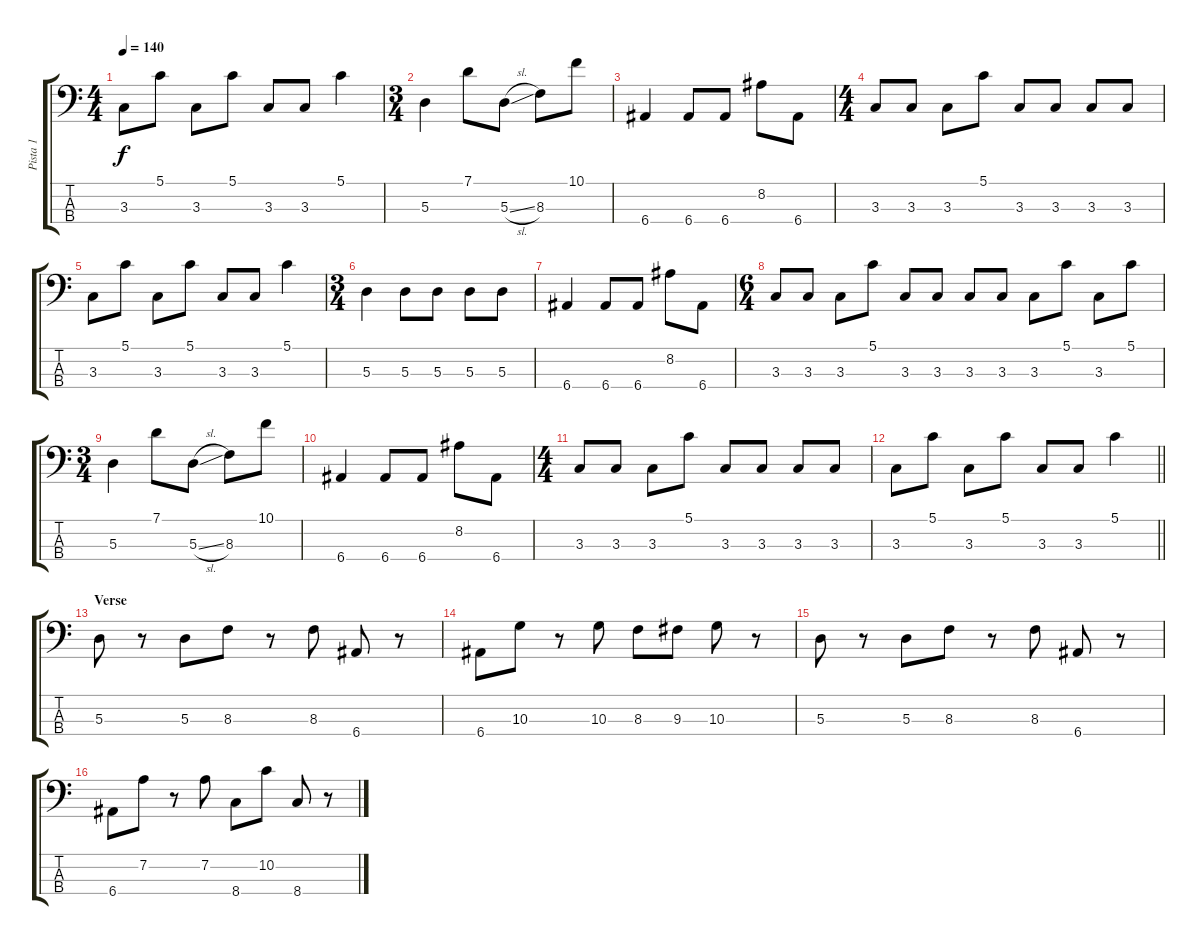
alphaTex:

\track ("Pista 1" "Pista 1") {instrument electricbassfinger}
\staff {score tabs}
\tuning (G2 D2 A1 E1) {hide}
\ts (4 4)
\tempo 140
\clef f4
\ks c
3.3.8{dy f} 5.1.8 3.3.8 5.1.8 3.3.8 3.3.8 5.1.4 |
\ts (3 4)
5.3.4 7.1.8 5.3{sl}.8 8.3.8 10.1.8 |
6.4.4 6.4.8 6.4.8 8.2.8 6.4.8 |
\ts (4 4)
3.3.8 3.3.8 3.3.8 5.1.8 3.3.8 3.3.8 3.3.8 3.3.8 |
3.3.8 5.1.8 3.3.8 5.1.8 3.3.8 3.3.8 5.1.4 |
\ts (3 4)
5.3.4 5.3.8 5.3.8 5.3.8 5.3.8 |
6.4.4 6.4.8 6.4.8 8.2.8 6.4.8 |
\ts (6 4)
3.3.8 3.3.8 3.3.8 5.1.8 3.3.8 3.3.8 3.3.8 3.3.8 3.3.8 5.1.8 3.3.8 5.1.8 |
\ts (3 4)
5.3.4 7.1.8 5.3{sl}.8 8.3.8 10.1.8 |
6.4.4 6.4.8 6.4.8 8.2.8 6.4.8 |
\ts (4 4)
3.3.8 3.3.8 3.3.8 5.1.8 3.3.8 3.3.8 3.3.8 3.3.8 |
\barLineRight lightlight
3.3.8 5.1.8 3.3.8 5.1.8 3.3.8 3.3.8 5.1.4 |
\section ("" "Verse")
5.3.8 r.8 5.3.8 8.3.8 r.8 8.3.8 6.4.8 r.8 |
6.4.8 10.3.8 r.8 10.3.8 8.3.8 9.3.8 10.3.8 r.8 |
5.3.8 r.8 5.3.8 8.3.8 r.8 8.3.8 6.4.8 r.8 |
6.4.8 7.2.8 r.8 7.2.8 8.4.8 10.2.8 8.4.8 r.8
